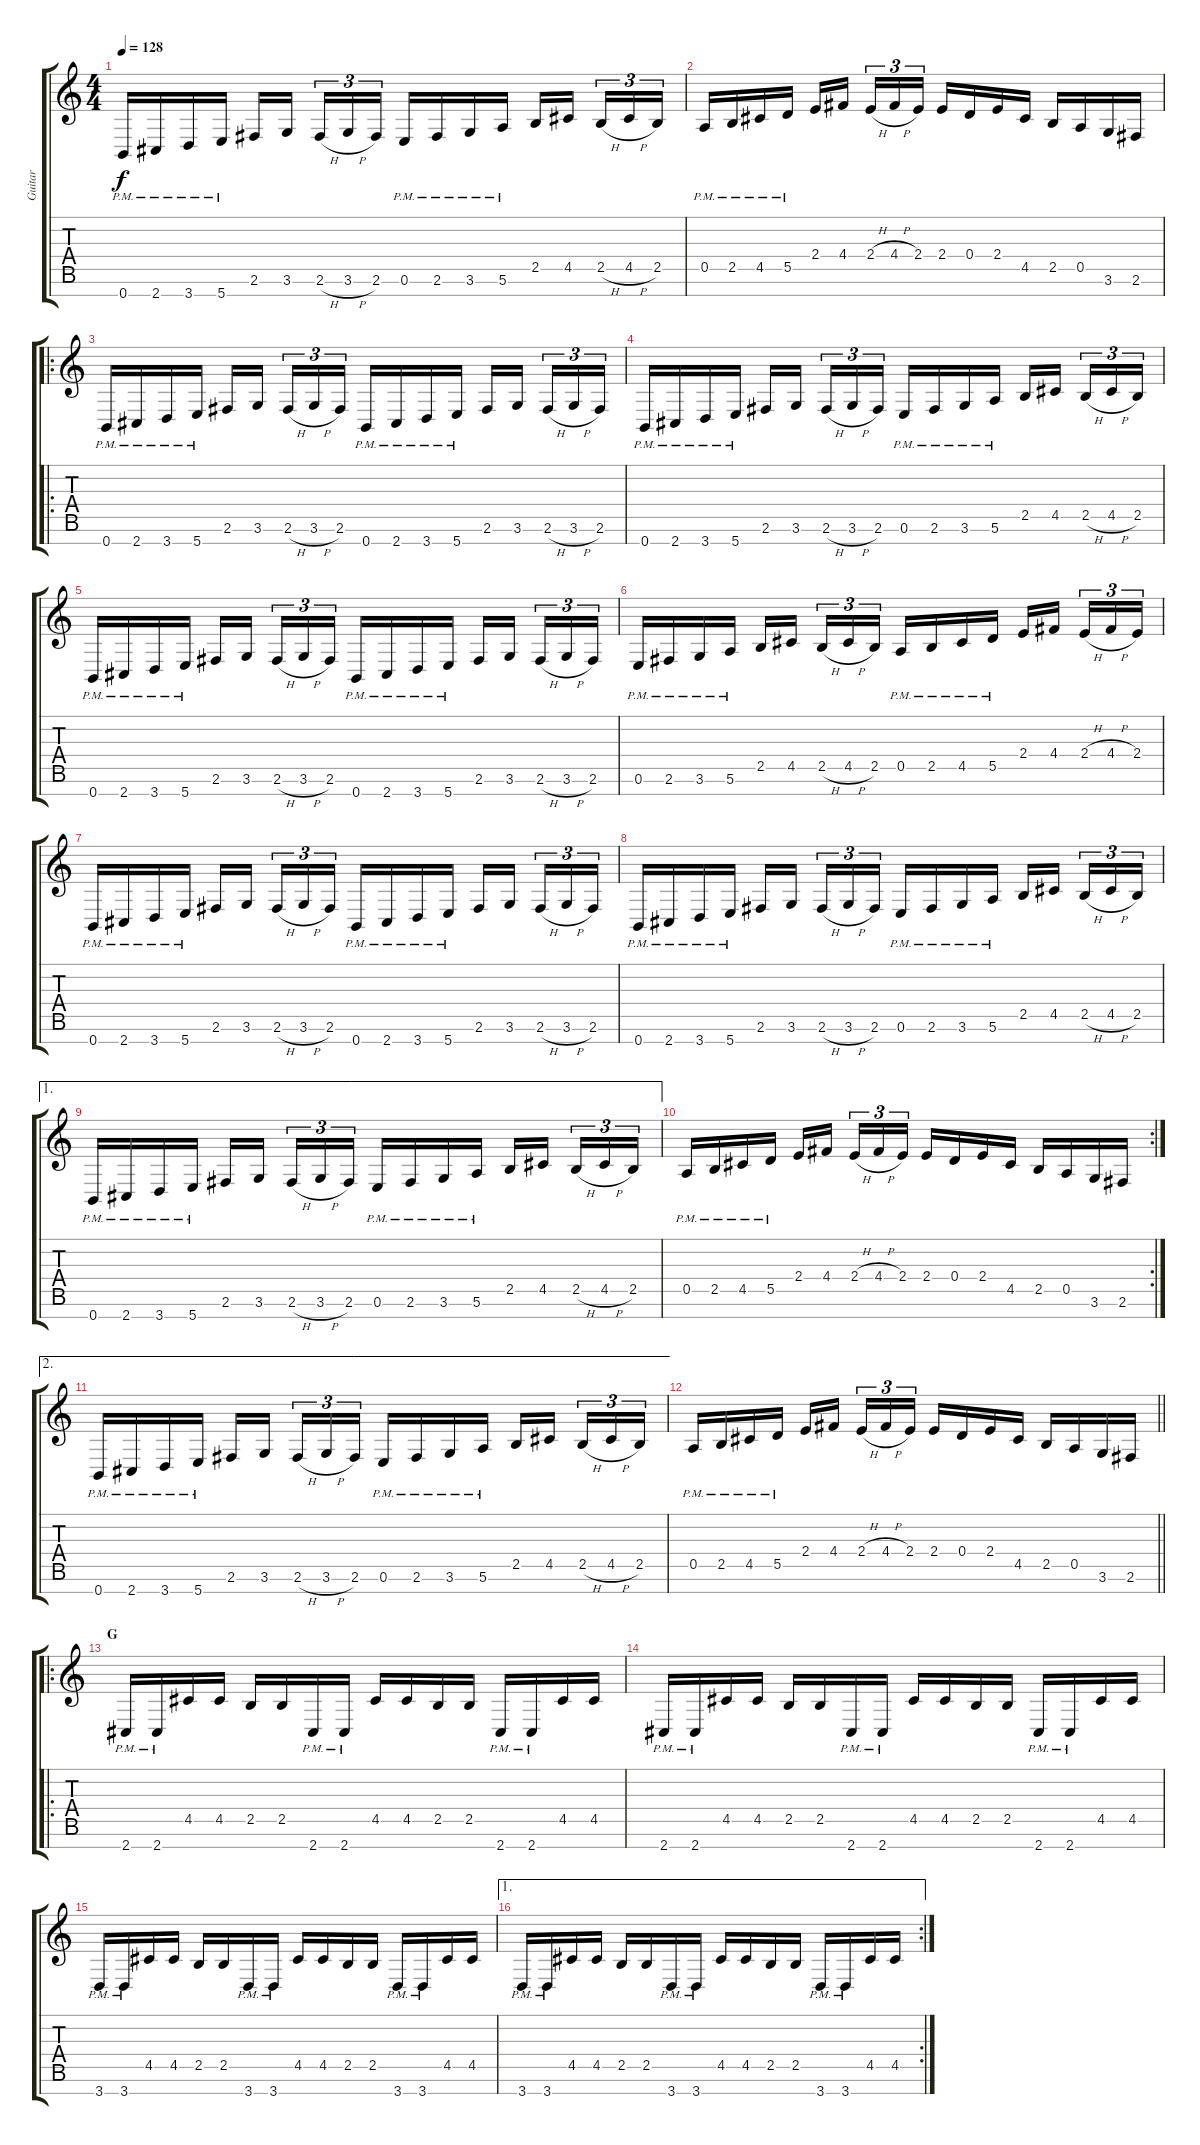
\track ("Guitar" "Guitar") {instrument distortionguitar}
\staff {score tabs}
\tuning (E4 B3 G3 D3 A2 E2 B1) {hide}
\ts (4 4)
\tempo 128
\clef g2
\ks c
0.7{pm}.16{dy f} 2.7{pm}.16 3.7{pm}.16 5.7{pm}.16 2.6.16 3.6.16{beam splitsecondary} 2.6{h}.16{tu (3 2)} 3.6{h}.16{tu (3 2)} 2.6.16{tu (3 2)} 0.6{pm}.16 2.6{pm}.16 3.6{pm}.16 5.6{pm}.16 2.5.16 4.5.16{beam splitsecondary} 2.5{h}.16{tu (3 2)} 4.5{h}.16{tu (3 2)} 2.5.16{tu (3 2)} |
0.5{pm}.16 2.5{pm}.16 4.5{pm}.16 5.5{pm}.16 2.4.16 4.4.16{beam splitsecondary} 2.4{h}.16{tu (3 2)} 4.4{h}.16{tu (3 2)} 2.4.16{tu (3 2)} 2.4.16 0.4.16 2.4.16 4.5.16 2.5.16 0.5.16 3.6.16 2.6.16 |
\ro
0.7{pm}.16 2.7{pm}.16 3.7{pm}.16 5.7{pm}.16 2.6.16 3.6.16{beam splitsecondary} 2.6{h}.16{tu (3 2)} 3.6{h}.16{tu (3 2)} 2.6.16{tu (3 2)} 0.7{pm}.16 2.7{pm}.16 3.7{pm}.16 5.7{pm}.16 2.6.16 3.6.16{beam splitsecondary} 2.6{h}.16{tu (3 2)} 3.6{h}.16{tu (3 2)} 2.6.16{tu (3 2)} |
0.7{pm}.16 2.7{pm}.16 3.7{pm}.16 5.7{pm}.16 2.6.16 3.6.16{beam splitsecondary} 2.6{h}.16{tu (3 2)} 3.6{h}.16{tu (3 2)} 2.6.16{tu (3 2)} 0.6{pm}.16 2.6{pm}.16 3.6{pm}.16 5.6{pm}.16 2.5.16 4.5.16{beam splitsecondary} 2.5{h}.16{tu (3 2)} 4.5{h}.16{tu (3 2)} 2.5.16{tu (3 2)} |
0.7{pm}.16 2.7{pm}.16 3.7{pm}.16 5.7{pm}.16 2.6.16 3.6.16{beam splitsecondary} 2.6{h}.16{tu (3 2)} 3.6{h}.16{tu (3 2)} 2.6.16{tu (3 2)} 0.7{pm}.16 2.7{pm}.16 3.7{pm}.16 5.7{pm}.16 2.6.16 3.6.16{beam splitsecondary} 2.6{h}.16{tu (3 2)} 3.6{h}.16{tu (3 2)} 2.6.16{tu (3 2)} |
0.6{pm}.16 2.6{pm}.16 3.6{pm}.16 5.6{pm}.16 2.5.16 4.5.16{beam splitsecondary} 2.5{h}.16{tu (3 2)} 4.5{h}.16{tu (3 2)} 2.5.16{tu (3 2)} 0.5{pm}.16 2.5{pm}.16 4.5{pm}.16 5.5{pm}.16 2.4.16 4.4.16{beam splitsecondary} 2.4{h}.16{tu (3 2)} 4.4{h}.16{tu (3 2)} 2.4.16{tu (3 2)} |
0.7{pm}.16 2.7{pm}.16 3.7{pm}.16 5.7{pm}.16 2.6.16 3.6.16{beam splitsecondary} 2.6{h}.16{tu (3 2)} 3.6{h}.16{tu (3 2)} 2.6.16{tu (3 2)} 0.7{pm}.16 2.7{pm}.16 3.7{pm}.16 5.7{pm}.16 2.6.16 3.6.16{beam splitsecondary} 2.6{h}.16{tu (3 2)} 3.6{h}.16{tu (3 2)} 2.6.16{tu (3 2)} |
0.7{pm}.16 2.7{pm}.16 3.7{pm}.16 5.7{pm}.16 2.6.16 3.6.16{beam splitsecondary} 2.6{h}.16{tu (3 2)} 3.6{h}.16{tu (3 2)} 2.6.16{tu (3 2)} 0.6{pm}.16 2.6{pm}.16 3.6{pm}.16 5.6{pm}.16 2.5.16 4.5.16{beam splitsecondary} 2.5{h}.16{tu (3 2)} 4.5{h}.16{tu (3 2)} 2.5.16{tu (3 2)} |
\ae 1
0.7{pm}.16 2.7{pm}.16 3.7{pm}.16 5.7{pm}.16 2.6.16 3.6.16{beam splitsecondary} 2.6{h}.16{tu (3 2)} 3.6{h}.16{tu (3 2)} 2.6.16{tu (3 2)} 0.6{pm}.16 2.6{pm}.16 3.6{pm}.16 5.6{pm}.16 2.5.16 4.5.16{beam splitsecondary} 2.5{h}.16{tu (3 2)} 4.5{h}.16{tu (3 2)} 2.5.16{tu (3 2)} |
\rc 2
0.5{pm}.16 2.5{pm}.16 4.5{pm}.16 5.5{pm}.16 2.4.16 4.4.16{beam splitsecondary} 2.4{h}.16{tu (3 2)} 4.4{h}.16{tu (3 2)} 2.4.16{tu (3 2)} 2.4.16 0.4.16 2.4.16 4.5.16 2.5.16 0.5.16 3.6.16 2.6.16 |
\ae 2
0.7{pm}.16 2.7{pm}.16 3.7{pm}.16 5.7{pm}.16 2.6.16 3.6.16{beam splitsecondary} 2.6{h}.16{tu (3 2)} 3.6{h}.16{tu (3 2)} 2.6.16{tu (3 2)} 0.6{pm}.16 2.6{pm}.16 3.6{pm}.16 5.6{pm}.16 2.5.16 4.5.16{beam splitsecondary} 2.5{h}.16{tu (3 2)} 4.5{h}.16{tu (3 2)} 2.5.16{tu (3 2)} |
\barLineRight lightlight
0.5{pm}.16 2.5{pm}.16 4.5{pm}.16 5.5{pm}.16 2.4.16 4.4.16{beam splitsecondary} 2.4{h}.16{tu (3 2)} 4.4{h}.16{tu (3 2)} 2.4.16{tu (3 2)} 2.4.16 0.4.16 2.4.16 4.5.16 2.5.16 0.5.16 3.6.16 2.6.16 |
\ro
\section ("" "G")
2.7{pm}.16 2.7{pm}.16 4.5.16 4.5.16 2.5.16 2.5.16 2.7{pm}.16 2.7{pm}.16 4.5.16 4.5.16 2.5.16 2.5.16 2.7{pm}.16 2.7{pm}.16 4.5.16 4.5.16 |
2.7{pm}.16 2.7{pm}.16 4.5.16 4.5.16 2.5.16 2.5.16 2.7{pm}.16 2.7{pm}.16 4.5.16 4.5.16 2.5.16 2.5.16 2.7{pm}.16 2.7{pm}.16 4.5.16 4.5.16 |
3.7{pm}.16 3.7{pm}.16 4.5.16 4.5.16 2.5.16 2.5.16 3.7{pm}.16 3.7{pm}.16 4.5.16 4.5.16 2.5.16 2.5.16 3.7{pm}.16 3.7{pm}.16 4.5.16 4.5.16 |
\ae 1
\rc 2
3.7{pm}.16 3.7{pm}.16 4.5.16 4.5.16 2.5.16 2.5.16 3.7{pm}.16 3.7{pm}.16 4.5.16 4.5.16 2.5.16 2.5.16 3.7{pm}.16 3.7{pm}.16 4.5.16 4.5.16
